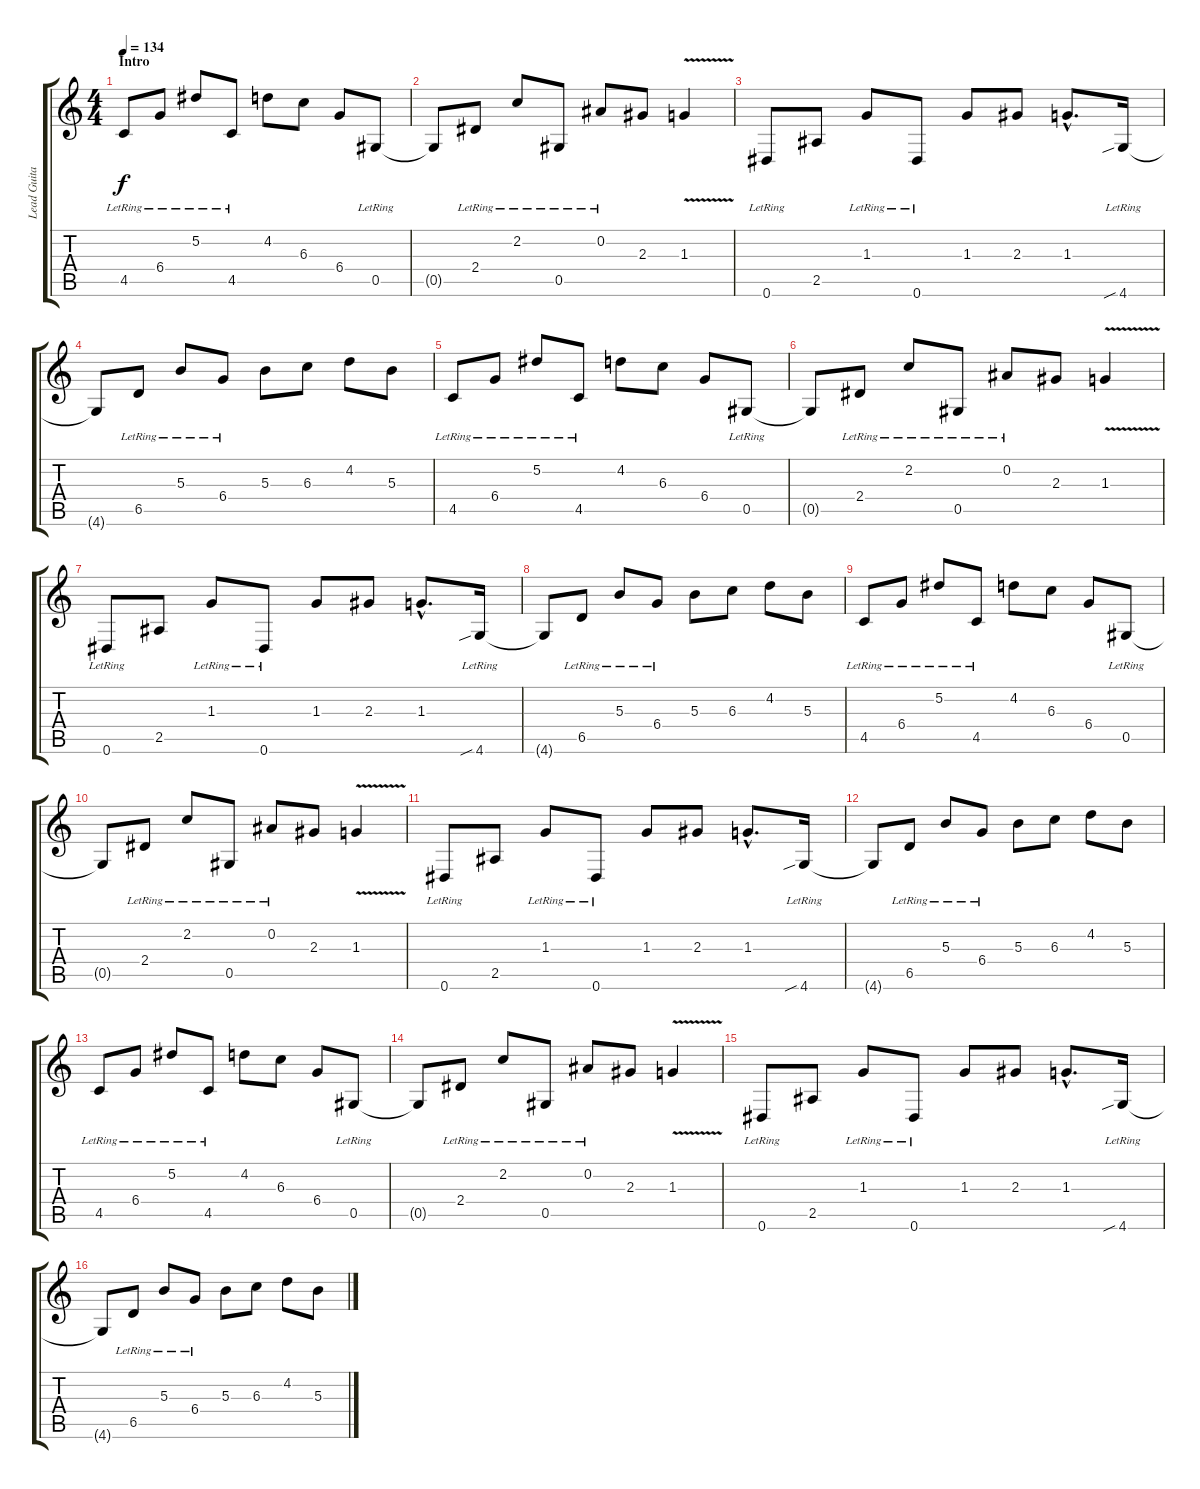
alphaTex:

\track ("Lead Guitar" "Lead Guita") {instrument overdrivenguitar}
\staff {score tabs}
\tuning (Eb4 Bb3 Gb3 Db3 Ab2 Eb2) {hide}
\ts (4 4)
\section ("" "Intro")
\tempo 134
\clef g2
\ks c
4.5{lr}.8{txt "" dy f volume 13 instrument overdrivenguitar} 6.4{lr}.8 5.2{lr}.8 4.5{lr}.8 4.2.8 6.3.8 6.4.8 0.5{lr}.8 |
0.5{t}.8 2.4{lr}.8 2.2{lr}.8 0.5{lr}.8 0.2{lr}.8 2.3.8 1.3{v}.4 |
0.6{lr}.8 2.5.8 1.3{lr}.8 0.6{lr}.8 1.3.8 2.3.8 1.3{hac}.8{d} 4.6{sib lr}.16 |
4.6{t}.8 6.5{lr}.8 5.3{lr}.8 6.4{lr}.8 5.3.8 6.3.8 4.2.8 5.3.8 |
4.5{lr}.8 6.4{lr}.8 5.2{lr}.8 4.5{lr}.8 4.2.8 6.3.8 6.4.8 0.5{lr}.8 |
0.5{t}.8 2.4{lr}.8 2.2{lr}.8 0.5{lr}.8 0.2{lr}.8 2.3.8 1.3{v}.4 |
0.6{lr}.8 2.5.8 1.3{lr}.8 0.6{lr}.8 1.3.8 2.3.8 1.3{hac}.8{d} 4.6{sib lr}.16 |
4.6{t}.8 6.5{lr}.8 5.3{lr}.8 6.4{lr}.8 5.3.8 6.3.8 4.2.8 5.3.8 |
\section ("" "")
4.5{lr}.8 6.4{lr}.8 5.2{lr}.8 4.5{lr}.8 4.2.8 6.3.8 6.4.8 0.5{lr}.8 |
0.5{t}.8 2.4{lr}.8 2.2{lr}.8 0.5{lr}.8 0.2{lr}.8 2.3.8 1.3{v}.4 |
0.6{lr}.8 2.5.8 1.3{lr}.8 0.6{lr}.8 1.3.8 2.3.8 1.3{hac}.8{d} 4.6{sib lr}.16 |
4.6{t}.8 6.5{lr}.8 5.3{lr}.8 6.4{lr}.8 5.3.8 6.3.8 4.2.8 5.3.8 |
4.5{lr}.8 6.4{lr}.8 5.2{lr}.8 4.5{lr}.8 4.2.8 6.3.8 6.4.8 0.5{lr}.8 |
0.5{t}.8 2.4{lr}.8 2.2{lr}.8 0.5{lr}.8 0.2{lr}.8 2.3.8 1.3{v}.4 |
0.6{lr}.8 2.5.8 1.3{lr}.8 0.6{lr}.8 1.3.8 2.3.8 1.3{hac}.8{d} 4.6{sib lr}.16 |
4.6{t}.8 6.5{lr}.8 5.3{lr}.8 6.4{lr}.8 5.3.8 6.3.8 4.2.8 5.3.8
